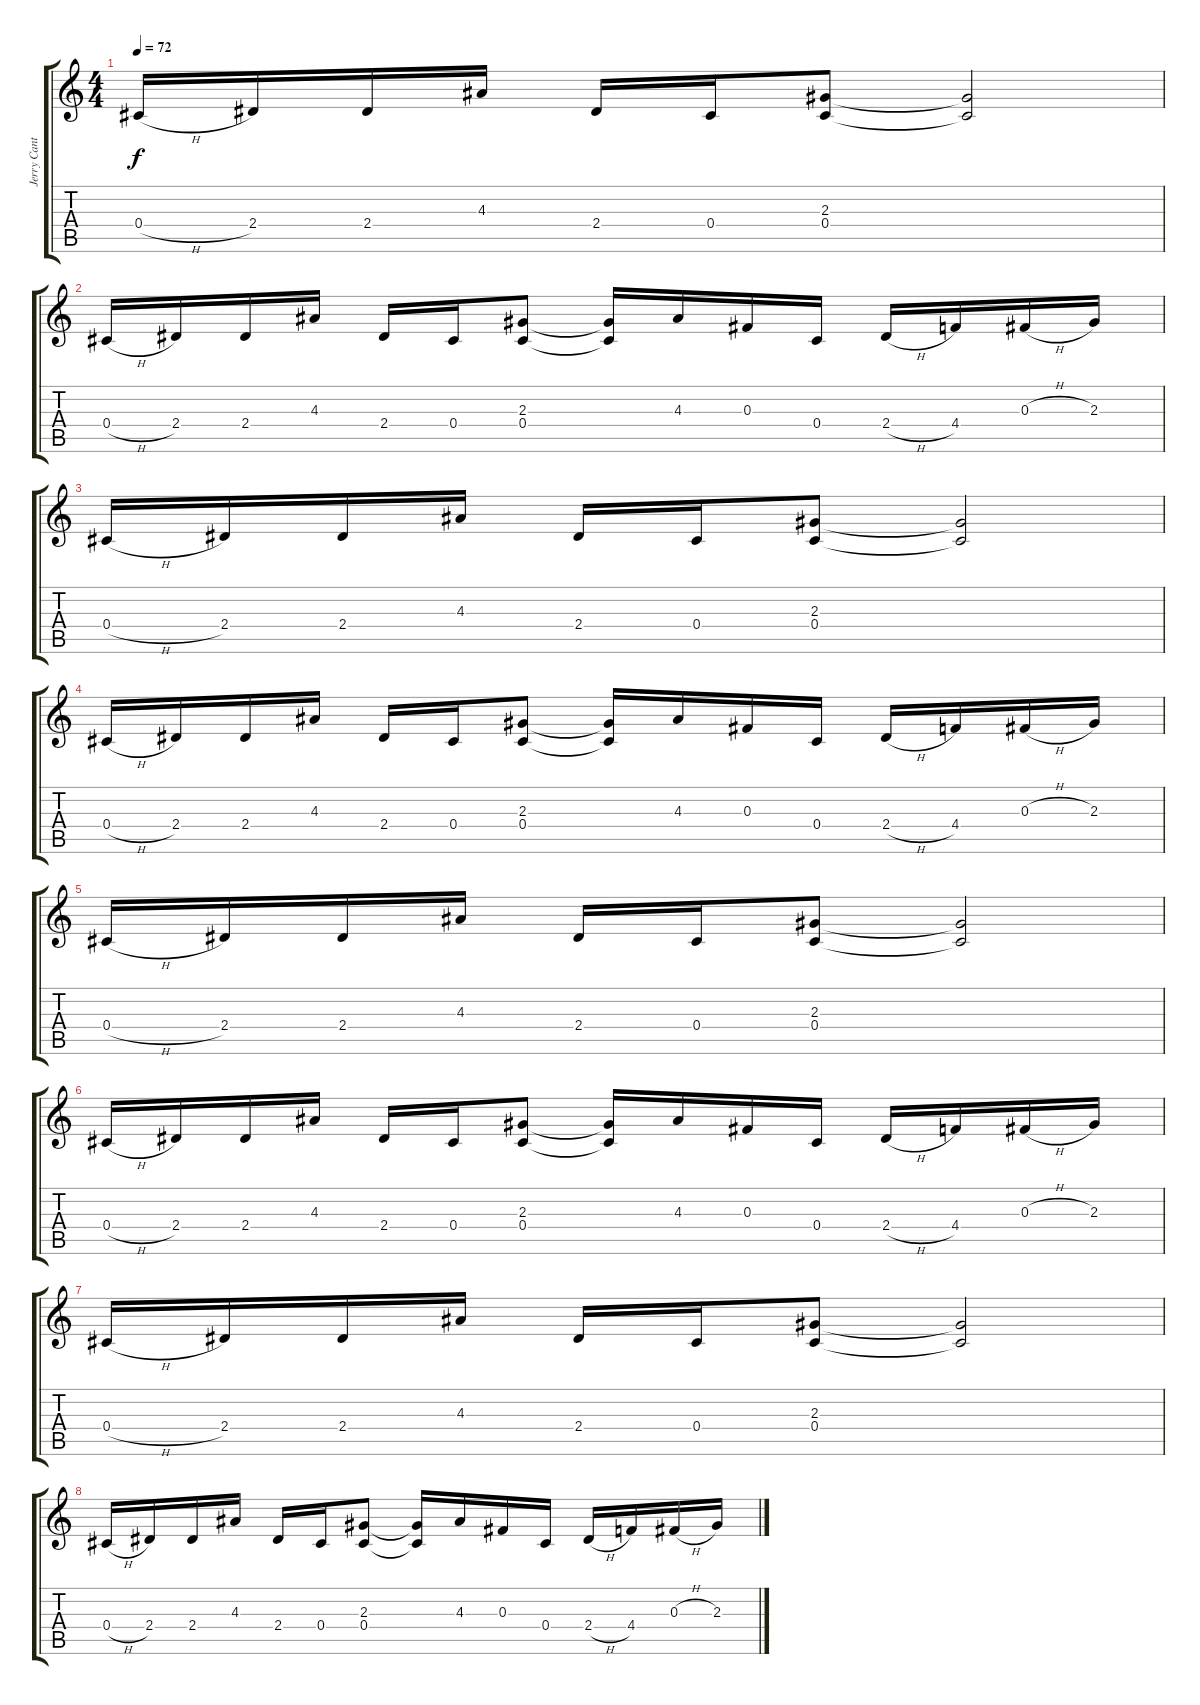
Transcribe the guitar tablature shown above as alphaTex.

\track ("Jerry Cantrell - Guitar 1 - Clean" "Jerry Cant") {instrument electricguitarclean}
\staff {score tabs}
\tuning (Eb4 Bb3 Gb3 Db3 Ab2 Eb2) {hide}
\ts (4 4)
\tempo 72
\clef g2
\ks c
0.4{h}.16{dy f} 2.4.16 2.4.16 4.3.16 2.4.16 0.4.16 (2.3 0.4).8 (2.3{t} 0.4{t}).2 |
0.4{h}.16 2.4.16 2.4.16 4.3.16 2.4.16 0.4.16 (2.3 0.4).8 (2.3{t} 0.4{t}).16 4.3.16 0.3.16 0.4.16 2.4{h}.16 4.4.16 0.3{h}.16 2.3.16 |
0.4{h}.16 2.4.16 2.4.16 4.3.16 2.4.16 0.4.16 (2.3 0.4).8 (2.3{t} 0.4{t}).2 |
0.4{h}.16 2.4.16 2.4.16 4.3.16 2.4.16 0.4.16 (2.3 0.4).8 (2.3{t} 0.4{t}).16 4.3.16 0.3.16 0.4.16 2.4{h}.16 4.4.16 0.3{h}.16 2.3.16 |
0.4{h}.16 2.4.16 2.4.16 4.3.16 2.4.16 0.4.16 (2.3 0.4).8 (2.3{t} 0.4{t}).2 |
0.4{h}.16 2.4.16 2.4.16 4.3.16 2.4.16 0.4.16 (2.3 0.4).8 (2.3{t} 0.4{t}).16 4.3.16 0.3.16 0.4.16 2.4{h}.16 4.4.16 0.3{h}.16 2.3.16 |
0.4{h}.16 2.4.16 2.4.16 4.3.16 2.4.16 0.4.16 (2.3 0.4).8 (2.3{t} 0.4{t}).2 |
0.4{h}.16 2.4.16 2.4.16 4.3.16 2.4.16 0.4.16 (2.3 0.4).8 (2.3{t} 0.4{t}).16 4.3.16 0.3.16 0.4.16 2.4{h}.16 4.4.16 0.3{h}.16 2.3.16
